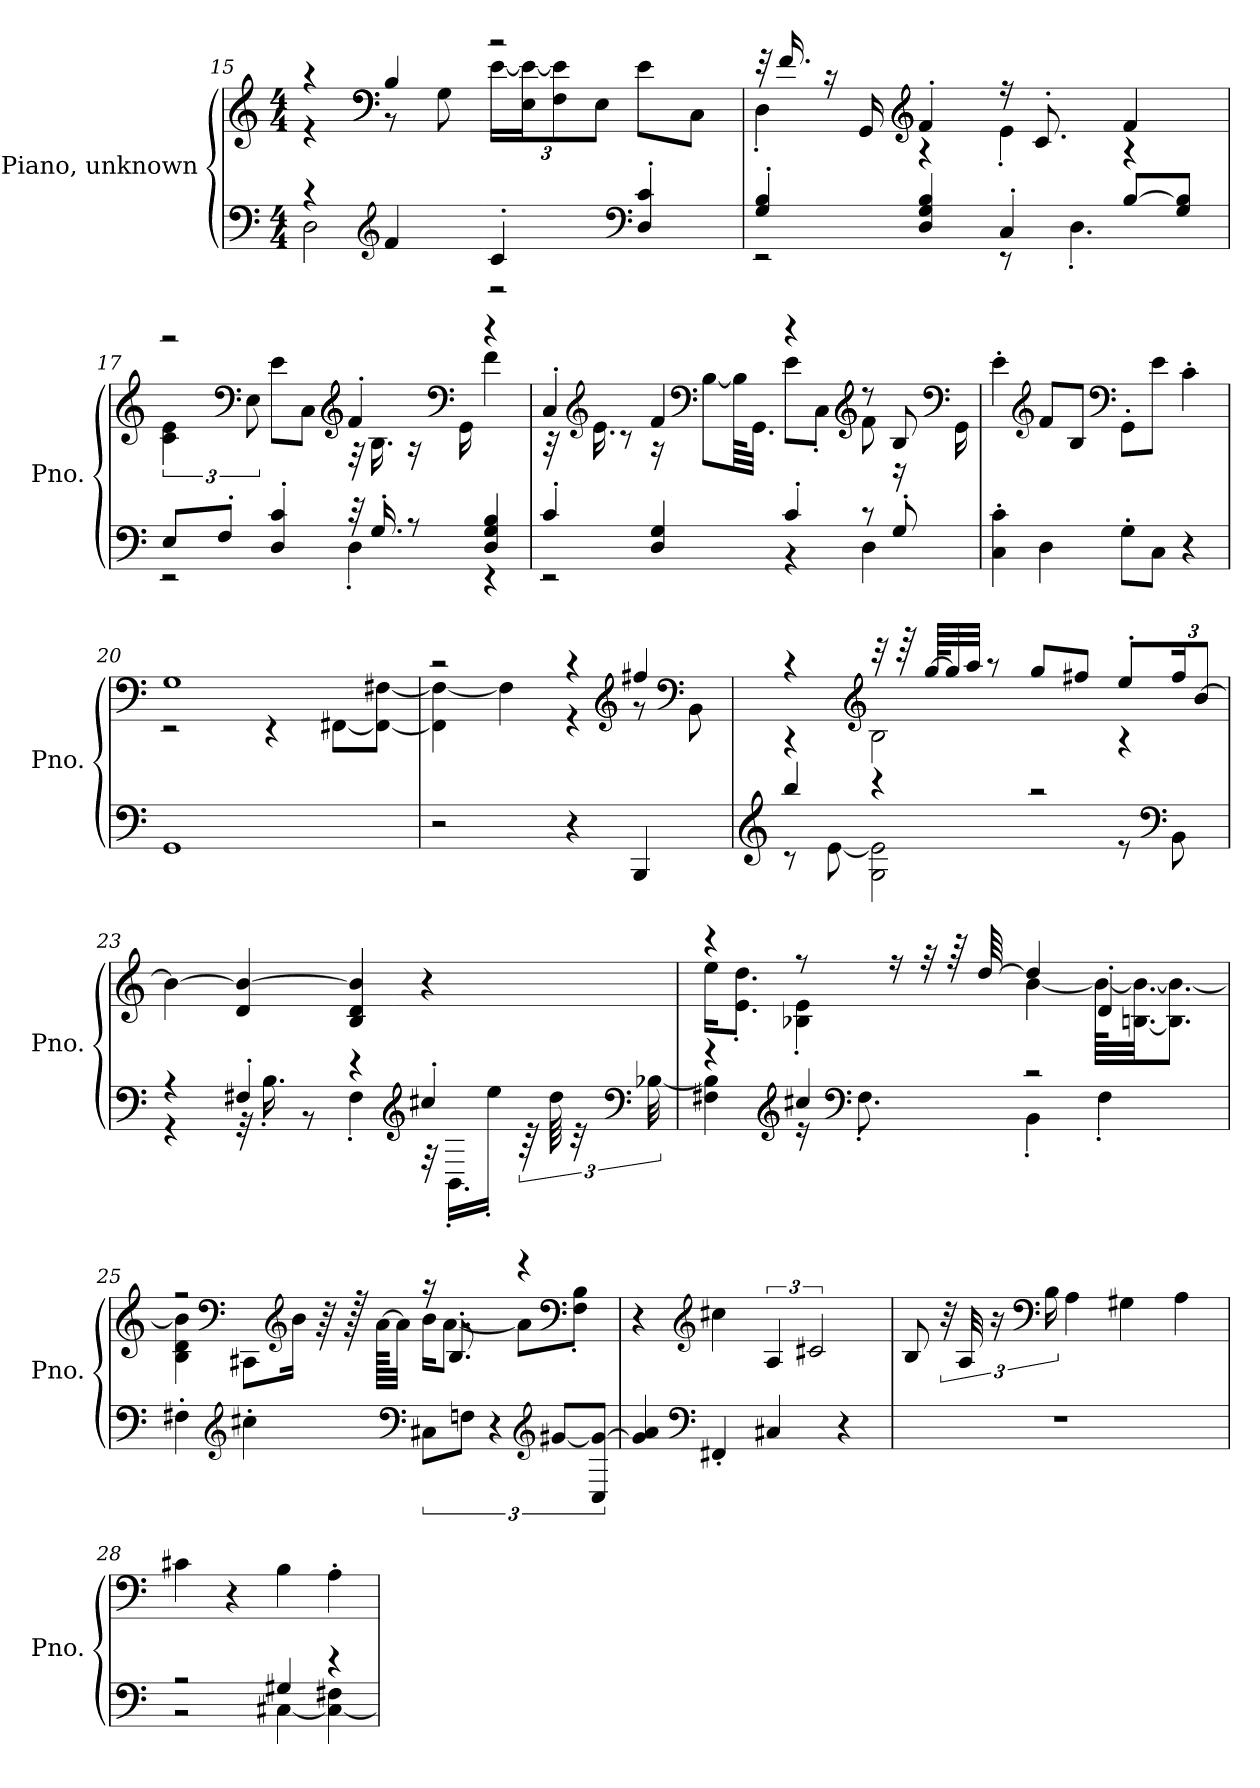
**kern	**kern
*part1	*part1
*staff2	*staff1
*I"Piano, unknown	*
*I'Pno.	*
*clefF4	*clefG2
*k[]	*k[]
*M4/4	*M4/4
=15	=15
*^	*^
4r	2D\	4r	4r
*clefG2	*	*clefF4	*
4f/	.	4B/	8r
.	.	.	8G\
*	*	*	*Xbrackettup
4c'/	2r	2r	[24e\LL
.	.	.	24E\ 24e\_J
.	.	.	12F\ 12e\]
.	.	.	12E\J
*clefF4	*	*	*
4D/' 4c/'	.	.	8e\L
.	.	.	8C\J
!!LO:LB:g=z	!!
=16	=16	=16	=16
4G/' 4B/'	2r	32r	4D'\
.	.	16.f/	.
.	.	16r	.
.	.	16GG/	.
*	*	*clefG2	*
4D/ 4G/ 4B/	.	4f'/	4r
4C'/	8r	16r	4e'\
.	.	8.c'/	.
.	4.D'\	.	.
[8B/L	.	4f/	4r
8G/ 8B/]J	.	.	.
=17	=17	=17	=17
*	*	*	*brackettup
8E/L	2r	2r	6c\ 6e\
8F'/J	.	.	.
*	*	*clefF4	*
.	.	.	12E\
4D/' 4c/'	.	.	8e\L
.	.	.	8C\J
*	*	*clefG2	*
32r	4D'\	4f'/	32r
16.G'/	.	.	16.B\
8r	.	.	16r
*	*	*clefF4	*
.	.	.	16GG\
4D/ 4G/ 4B/	4r	4r	4f\
!!LO:PB:g=z	!!
=18	=18	=18	=18
4c'/	2r	4C'/	32r
*	*	*clefG2	*
.	.	.	16.e\
.	.	.	8r
4D/ 4G/	.	4f/	16r
*	*	*clefF4	*
.	.	.	[8B\L
.	.	.	64B\KLL]
.	.	.	32.GG\JJJ
4c'/	4r	4r	8e\L
.	.	.	8C'\J
*	*	*clefG2	*
8r	4D\	8r	8f\
8G'/	.	8B/	16r
*	*	*clefF4	*
.	.	.	16GG\
*v	*v	*	*
*	*v	*v
=19	=19
4C\' 4c\'	4e'\
*	*clefG2
4D\	8f/L
.	8B/J
*	*clefF4
8G'\L	8GG'\L
8C\J	8e\J
4r	4c'\
=20	=20
*	*^
1GG	1G	2r
.	.	4r
.	.	[8FF#X\L
.	.	8FF#\_ [8F#X\J
!!LO:LB:g=z	!!
=21	=21	=21
2r	2r	4FF#\] 4F#\_
.	.	4F#\]
4r	4r	4r
*	*clefG2	*
4BBB/	4ff#X/	8r
*	*clefF4	*
.	.	8BB\
=22	=22	=22
*clefG2	*	*
*^	*	*
4bb/	8r	4r	4r
.	[8e\	.	.
*	*	*clefG2	*
4r	2G\ 2e\]	32r	2B\
.	.	64r	.
.	.	[64gg/KLLL	.
.	.	32gg/]	.
.	.	32aa/JJJ	.
.	.	8r	.
2r	.	8gg/L	.
.	.	8ff#X/J	.
.	8r	8ee'/L	4r
*clefF4	*	*	*
*	*	*Xbrackettup	*
.	8BB\	24ff#/K	.
.	.	[12b/J	.
*	*	*v	*v
!!LO:LB:g=z
=23	=23	=23
4r	4r	4b\_
4F#X'/	32r	4d/ 4b/_
.	16.B'\	.
.	8r	.
4r	4F#'\	4B/ 4d/ 4b/]
*clefG2	*	*
4cc#X'/	32r	4r
.	16.BB'\LL	.
.	16ee'\JJ	.
.	96r	.
.	96dd\	.
.	48r	.
*clefF4	*	*
.	[48B-X\	.
=24	=24	=24
*	*	*^
4r	4F#X\ 4B-\]	4r	16ee\KL
.	.	.	8.e\' 8.dd\'J
*clefG2	*	*	*
4cc#X/	16r	8r	4B-X\' 4e\'
*clefF4	*	*	*
.	8.F#'\	.	.
.	.	16r	.
.	.	32r	.
.	.	64r	.
.	.	[64dd/	.
2r	4BB'\	4dd/]	[4b\
.	4F#'\	4d'/	64b\KLLL_
.	.	.	[32.Bn\ 32.b\_JJ
.	.	.	8.B\] 8.b\_J
*v	*v	*	*
!!LO:LB:g=z	!!
=25	=25	=25
4F#X'\	2r	4B\ 4d\ 4b\]
*clefG2	*clefF4	*
4cc#X'\	.	8CC#X\L
*	*clefG2	*
.	.	16b\Jk
.	.	64r
.	.	128r
.	.	[128a\KKLLL
.	.	32a\JJJ]
*clefF4	*	*
12C#X\L	16r	16b\KL
.	8.B'/	[8.a\J
12Fn\J	.	.
6r	.	.
.	4r	8a\L]
*clefG2	*	*
[12g#X/L	.	.
*	*clefF4	*
.	.	8F\' 8B\'J
12C#/ 12g#/_J	.	.
*	*v	*v
=26	=26
4g#/] 4a/	4r
*clefF4	*clefG2
4FF#X'/	4cc#X\
*	*brackettup
4C#X/	6A/
.	3c#X/
4r	.
!!LO:LB:g=z
=27	=27
1r	8B/
.	48r
.	48A/
.	24r
*	*clefF4
.	24B\
.	4A\
.	4G#X\
.	4A\
=28	=28
*^	*
2r	2r	4c#X\
.	.	4r
4G#X/	[4C#X\	4B\
4r	4C#\_ 4F#X\	4A'\
*v	*v	*
=	=
*-	*-
